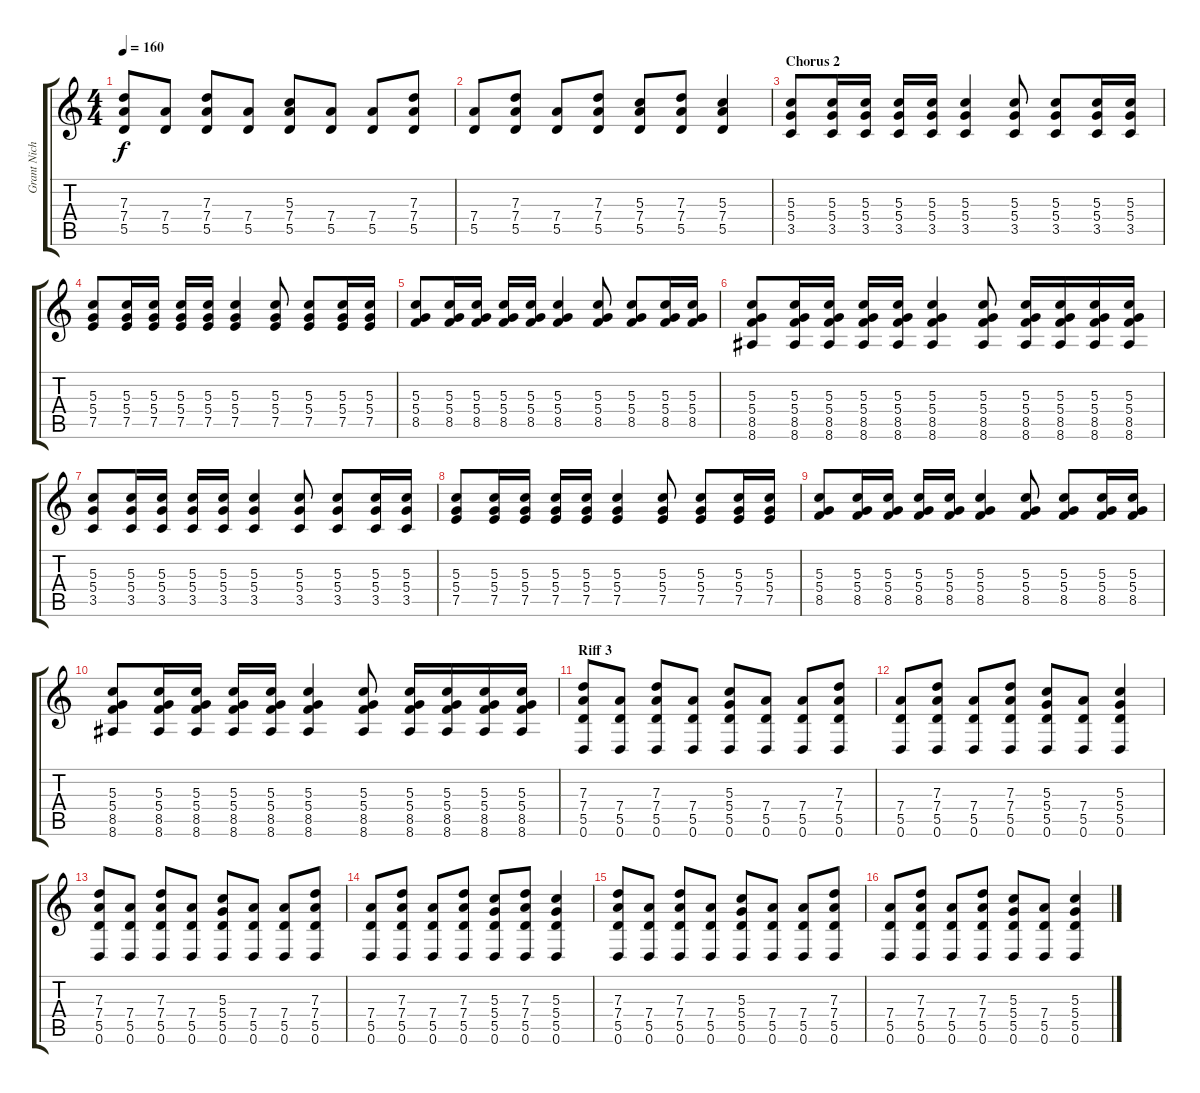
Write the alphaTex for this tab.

\track ("Grant Nicholas (Guitar)" "Grant Nich") {instrument distortionguitar}
\staff {score tabs}
\tuning (E4 B3 G3 D3 A2 D2) {hide}
\ts (4 4)
\tempo 160
\clef g2
\ks c
(7.3 7.4 5.5).8{dy f} (7.4 5.5).8 (7.3 7.4 5.5).8 (7.4 5.5).8 (5.3 7.4 5.5).8 (7.4 5.5).8 (7.4 5.5).8 (7.3 7.4 5.5).8 |
(7.4 5.5).8 (7.3 7.4 5.5).8 (7.4 5.5).8 (7.3 7.4 5.5).8 (5.3 7.4 5.5).8 (7.3 7.4 5.5).8 (5.3 7.4 5.5).4 |
\section ("" "Chorus 2")
(5.3 5.4 3.5).8 (5.3 5.4 3.5).16 (5.3 5.4 3.5).16 (5.3 5.4 3.5).16 (5.3 5.4 3.5).16 (5.3 5.4 3.5).4 (5.3 5.4 3.5).8 (5.3 5.4 3.5).8 (5.3 5.4 3.5).16 (5.3 5.4 3.5).16 |
(5.3 5.4 7.5).8 (5.3 5.4 7.5).16 (5.3 5.4 7.5).16 (5.3 5.4 7.5).16 (5.3 5.4 7.5).16 (5.3 5.4 7.5).4 (5.3 5.4 7.5).8 (5.3 5.4 7.5).8 (5.3 5.4 7.5).16 (5.3 5.4 7.5).16 |
(5.3 5.4 8.5).8 (5.3 5.4 8.5).16 (5.3 5.4 8.5).16 (5.3 5.4 8.5).16 (5.3 5.4 8.5).16 (5.3 5.4 8.5).4 (5.3 5.4 8.5).8 (5.3 5.4 8.5).8 (5.3 5.4 8.5).16 (5.3 5.4 8.5).16 |
(5.3 5.4 8.5 8.6).8 (5.3 5.4 8.5 8.6).16 (5.3 5.4 8.5 8.6).16 (5.3 5.4 8.5 8.6).16 (5.3 5.4 8.5 8.6).16 (5.3 5.4 8.5 8.6).4 (5.3 5.4 8.5 8.6).8 (5.3 5.4 8.5 8.6).16 (5.3 5.4 8.5 8.6).16 (5.3 5.4 8.5 8.6).16 (5.3 5.4 8.5 8.6).16 |
(5.3 5.4 3.5).8 (5.3 5.4 3.5).16 (5.3 5.4 3.5).16 (5.3 5.4 3.5).16 (5.3 5.4 3.5).16 (5.3 5.4 3.5).4 (5.3 5.4 3.5).8 (5.3 5.4 3.5).8 (5.3 5.4 3.5).16 (5.3 5.4 3.5).16 |
(5.3 5.4 7.5).8 (5.3 5.4 7.5).16 (5.3 5.4 7.5).16 (5.3 5.4 7.5).16 (5.3 5.4 7.5).16 (5.3 5.4 7.5).4 (5.3 5.4 7.5).8 (5.3 5.4 7.5).8 (5.3 5.4 7.5).16 (5.3 5.4 7.5).16 |
(5.3 5.4 8.5).8 (5.3 5.4 8.5).16 (5.3 5.4 8.5).16 (5.3 5.4 8.5).16 (5.3 5.4 8.5).16 (5.3 5.4 8.5).4 (5.3 5.4 8.5).8 (5.3 5.4 8.5).8 (5.3 5.4 8.5).16 (5.3 5.4 8.5).16 |
(5.3 5.4 8.5 8.6).8 (5.3 5.4 8.5 8.6).16 (5.3 5.4 8.5 8.6).16 (5.3 5.4 8.5 8.6).16 (5.3 5.4 8.5 8.6).16 (5.3 5.4 8.5 8.6).4 (5.3 5.4 8.5 8.6).8 (5.3 5.4 8.5 8.6).16 (5.3 5.4 8.5 8.6).16 (5.3 5.4 8.5 8.6).16 (5.3 5.4 8.5 8.6).16 |
\section ("" "Riff 3")
(7.3 7.4 5.5 0.6).8 (7.4 5.5 0.6).8 (7.3 7.4 5.5 0.6).8 (7.4 5.5 0.6).8 (5.3 5.4 5.5 0.6).8 (7.4 5.5 0.6).8 (7.4 5.5 0.6).8 (7.3 7.4 5.5 0.6).8 |
(7.4 5.5 0.6).8 (7.3 7.4 5.5 0.6).8 (7.4 5.5 0.6).8 (7.3 7.4 5.5 0.6).8 (5.3 5.4 5.5 0.6).8 (7.4 5.5 0.6).8 (5.3 5.4 5.5 0.6).4 |
(7.3 7.4 5.5 0.6).8 (7.4 5.5 0.6).8 (7.3 7.4 5.5 0.6).8 (7.4 5.5 0.6).8 (5.3 5.4 5.5 0.6).8 (7.4 5.5 0.6).8 (7.4 5.5 0.6).8 (7.3 7.4 5.5 0.6).8 |
(7.4 5.5 0.6).8 (7.3 7.4 5.5 0.6).8 (7.4 5.5 0.6).8 (7.3 7.4 5.5 0.6).8 (5.3 5.4 5.5 0.6).8 (7.3 7.4 5.5 0.6).8 (5.3 5.4 5.5 0.6).4 |
(7.3 7.4 5.5 0.6).8 (7.4 5.5 0.6).8 (7.3 7.4 5.5 0.6).8 (7.4 5.5 0.6).8 (5.3 5.4 5.5 0.6).8 (7.4 5.5 0.6).8 (7.4 5.5 0.6).8 (7.3 7.4 5.5 0.6).8 |
(7.4 5.5 0.6).8 (7.3 7.4 5.5 0.6).8 (7.4 5.5 0.6).8 (7.3 7.4 5.5 0.6).8 (5.3 5.4 5.5 0.6).8 (7.4 5.5 0.6).8 (5.3 5.4 5.5 0.6).4
